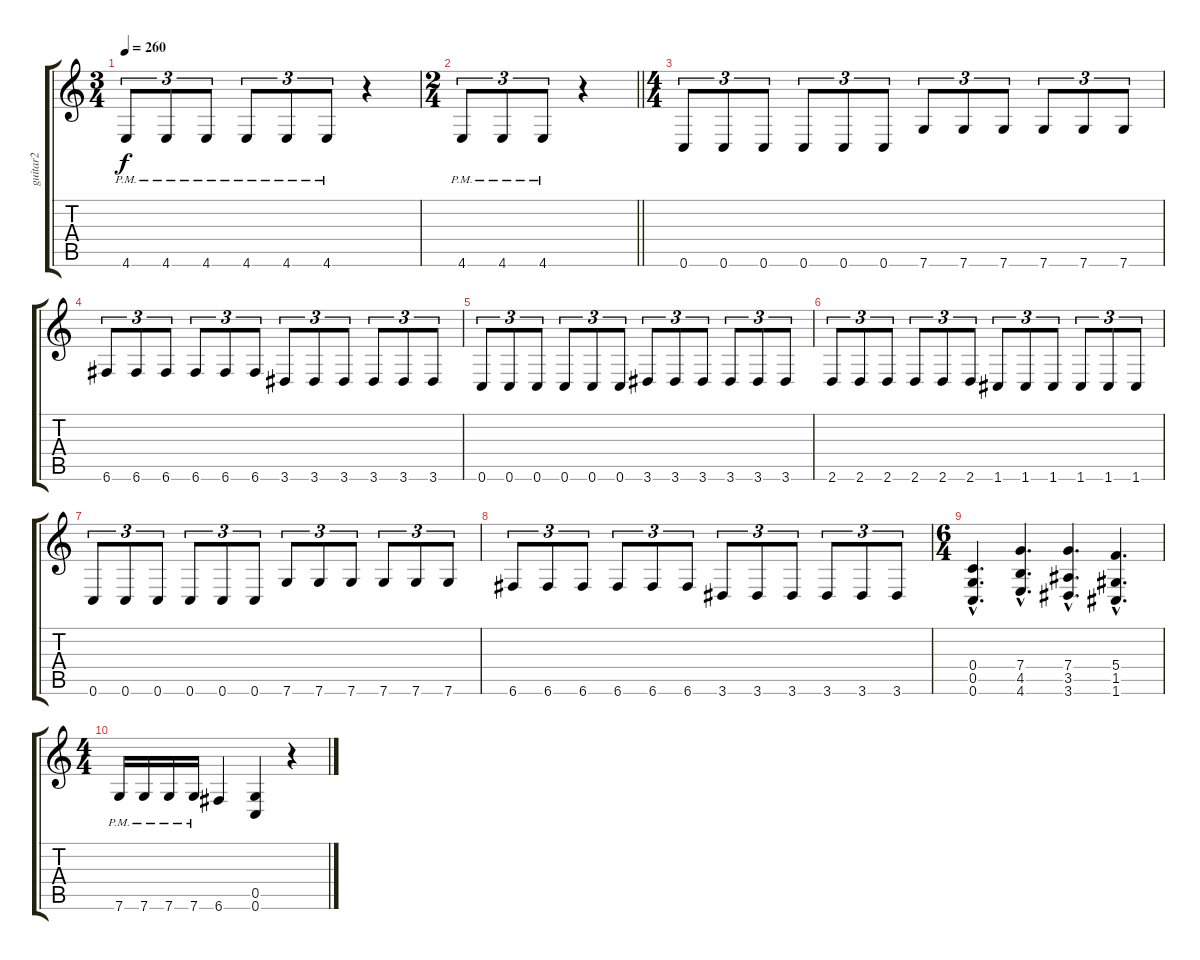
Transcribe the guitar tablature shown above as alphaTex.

\track ("guitar2" "guitar2") {instrument distortionguitar}
\staff {score tabs}
\tuning (D4 A3 F3 C3 G2 C2) {hide}
\ts (3 4)
\tempo 260
\clef g2
\ks c
4.6{pm}.8{tu (3 2) dy f} 4.6{pm}.8{tu (3 2)} 4.6{pm}.8{tu (3 2)} 4.6{pm}.8{tu (3 2)} 4.6{pm}.8{tu (3 2)} 4.6{pm}.8{tu (3 2)} r.4 |
\ts (2 4)
\barLineRight lightlight
4.6{pm}.8{tu (3 2)} 4.6{pm}.8{tu (3 2)} 4.6{pm}.8{tu (3 2)} r.4 |
\ts (4 4)
0.6.8{tu (3 2)} 0.6.8{tu (3 2)} 0.6.8{tu (3 2)} 0.6.8{tu (3 2)} 0.6.8{tu (3 2)} 0.6.8{tu (3 2)} 7.6.8{tu (3 2)} 7.6.8{tu (3 2)} 7.6.8{tu (3 2)} 7.6.8{tu (3 2)} 7.6.8{tu (3 2)} 7.6.8{tu (3 2)} |
6.6.8{tu (3 2)} 6.6.8{tu (3 2)} 6.6.8{tu (3 2)} 6.6.8{tu (3 2)} 6.6.8{tu (3 2)} 6.6.8{tu (3 2)} 3.6.8{tu (3 2)} 3.6.8{tu (3 2)} 3.6.8{tu (3 2)} 3.6.8{tu (3 2)} 3.6.8{tu (3 2)} 3.6.8{tu (3 2)} |
0.6.8{tu (3 2)} 0.6.8{tu (3 2)} 0.6.8{tu (3 2)} 0.6.8{tu (3 2)} 0.6.8{tu (3 2)} 0.6.8{tu (3 2)} 3.6.8{tu (3 2)} 3.6.8{tu (3 2)} 3.6.8{tu (3 2)} 3.6.8{tu (3 2)} 3.6.8{tu (3 2)} 3.6.8{tu (3 2)} |
2.6.8{tu (3 2)} 2.6.8{tu (3 2)} 2.6.8{tu (3 2)} 2.6.8{tu (3 2)} 2.6.8{tu (3 2)} 2.6.8{tu (3 2)} 1.6.8{tu (3 2)} 1.6.8{tu (3 2)} 1.6.8{tu (3 2)} 1.6.8{tu (3 2)} 1.6.8{tu (3 2)} 1.6.8{tu (3 2)} |
0.6.8{tu (3 2)} 0.6.8{tu (3 2)} 0.6.8{tu (3 2)} 0.6.8{tu (3 2)} 0.6.8{tu (3 2)} 0.6.8{tu (3 2)} 7.6.8{tu (3 2)} 7.6.8{tu (3 2)} 7.6.8{tu (3 2)} 7.6.8{tu (3 2)} 7.6.8{tu (3 2)} 7.6.8{tu (3 2)} |
6.6.8{tu (3 2)} 6.6.8{tu (3 2)} 6.6.8{tu (3 2)} 6.6.8{tu (3 2)} 6.6.8{tu (3 2)} 6.6.8{tu (3 2)} 3.6.8{tu (3 2)} 3.6.8{tu (3 2)} 3.6.8{tu (3 2)} 3.6.8{tu (3 2)} 3.6.8{tu (3 2)} 3.6.8{tu (3 2)} |
\ts (6 4)
(0.4{hac} 0.5{hac} 0.6{hac}).4{d} (7.4{hac} 4.5{hac} 4.6{hac}).4{d} (7.4{hac} 3.5{hac} 3.6{hac}).4{d} (5.4{hac} 1.5{hac} 1.6{hac}).4{d} |
\ts (4 4)
7.6{pm}.16 7.6{pm}.16 7.6{pm}.16 7.6{pm}.16 6.6.4 (0.5 0.6).4 r.4
